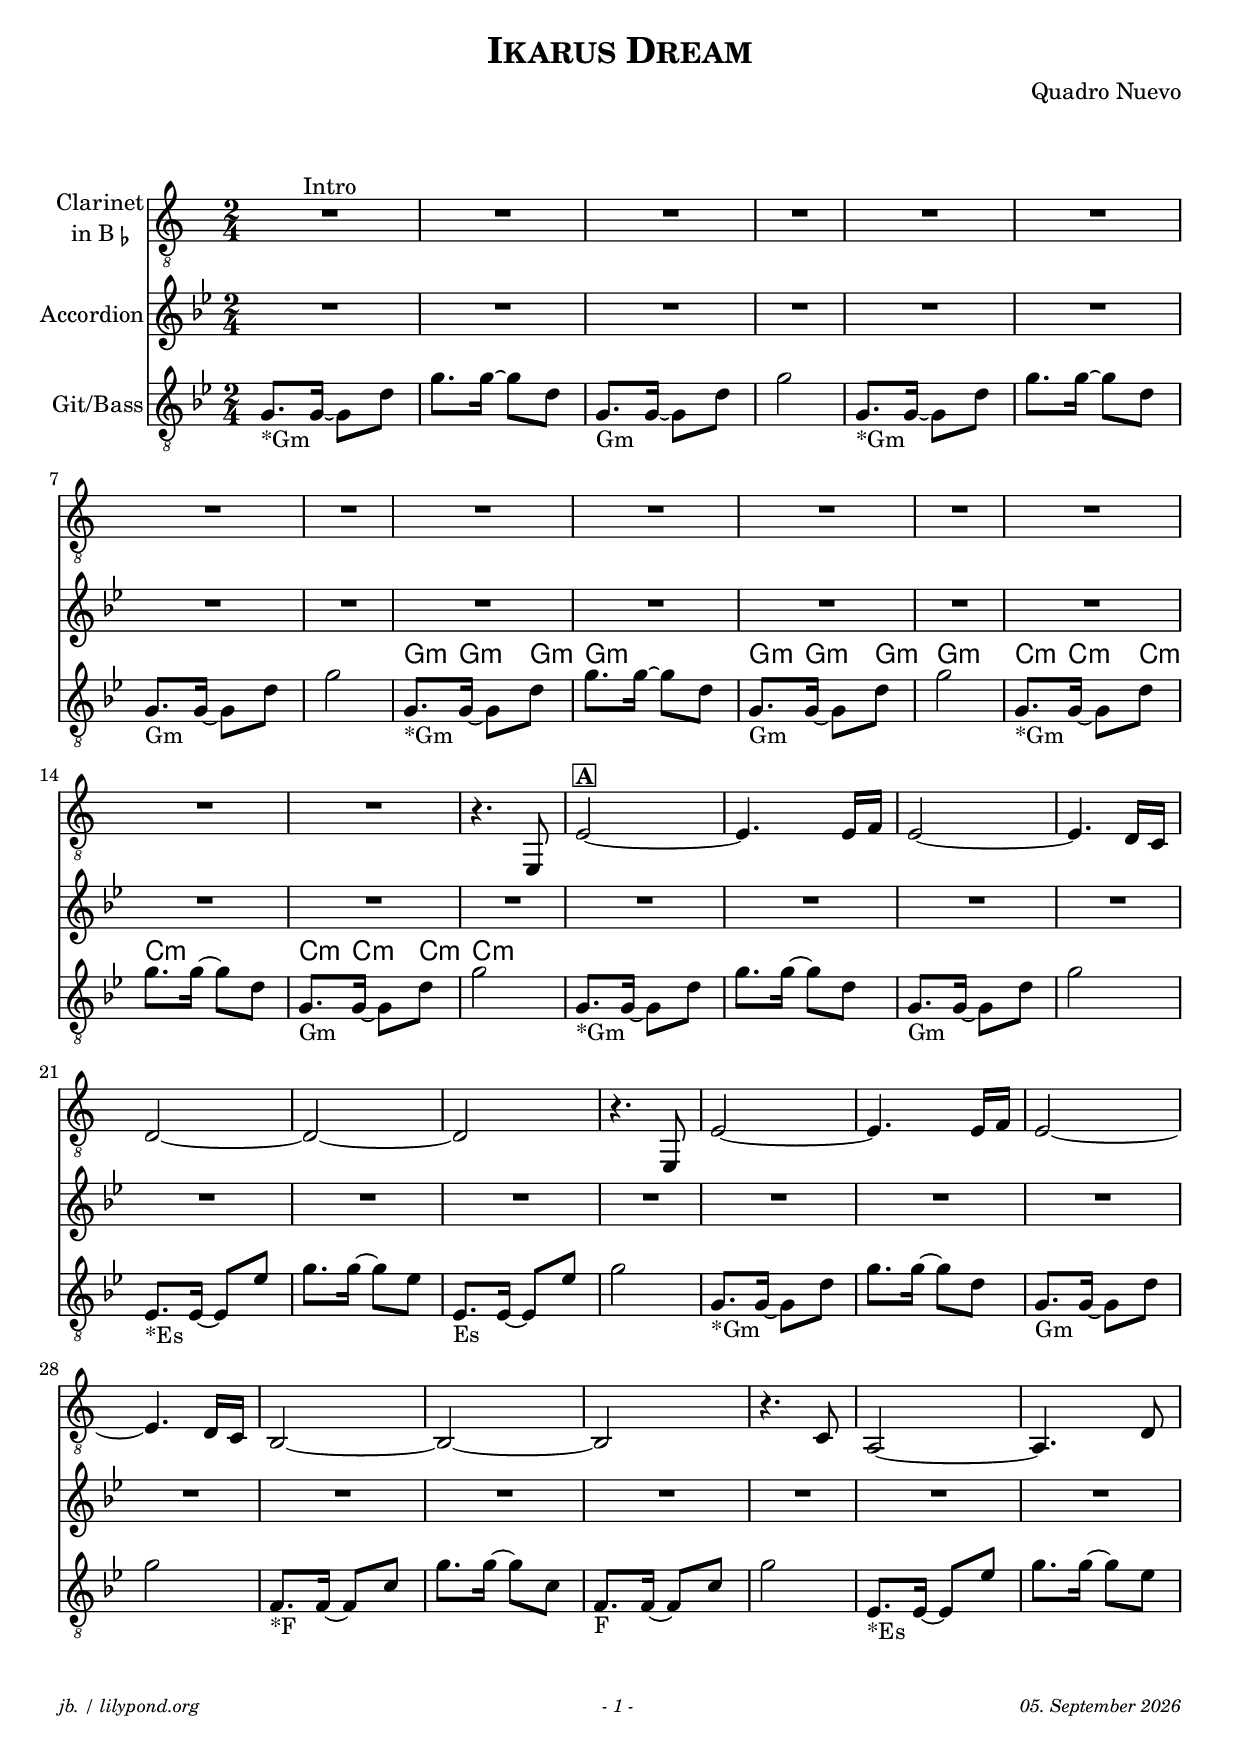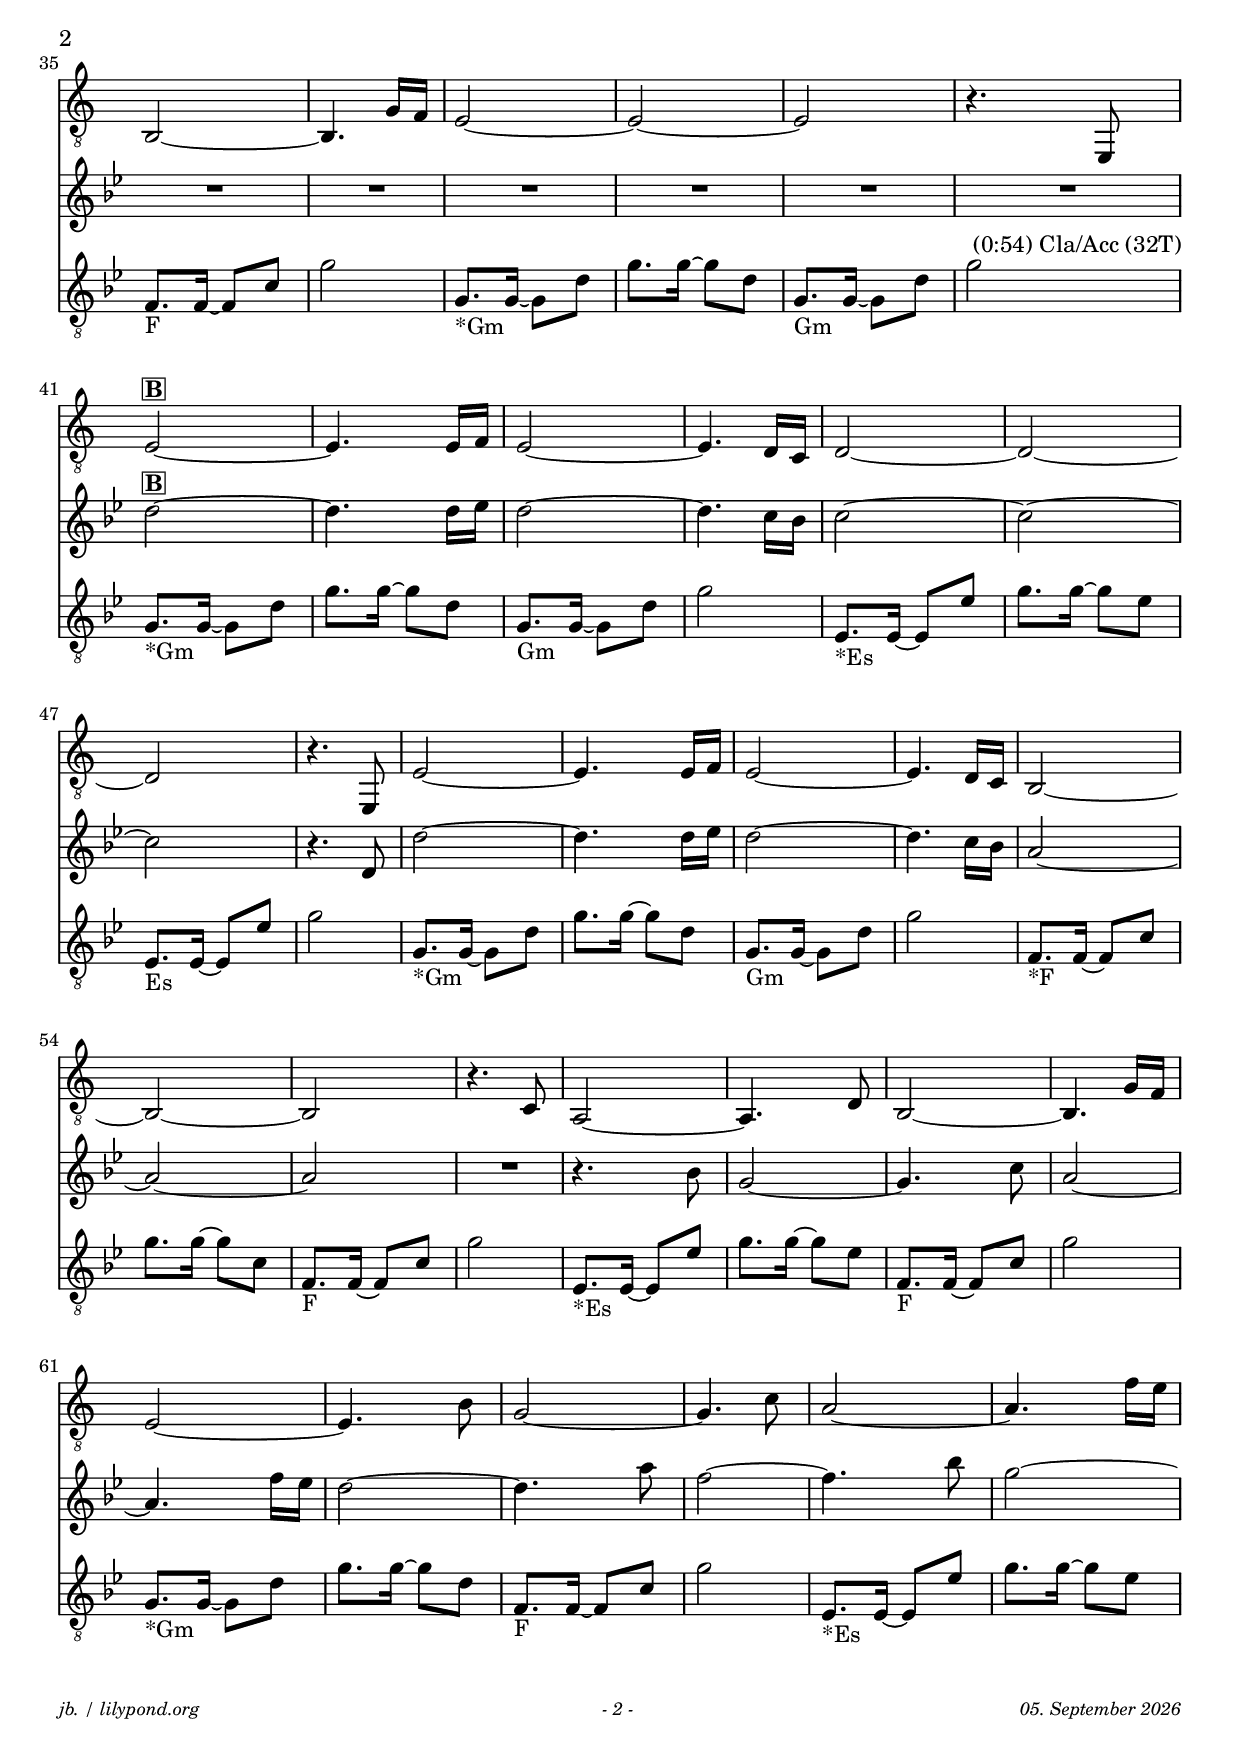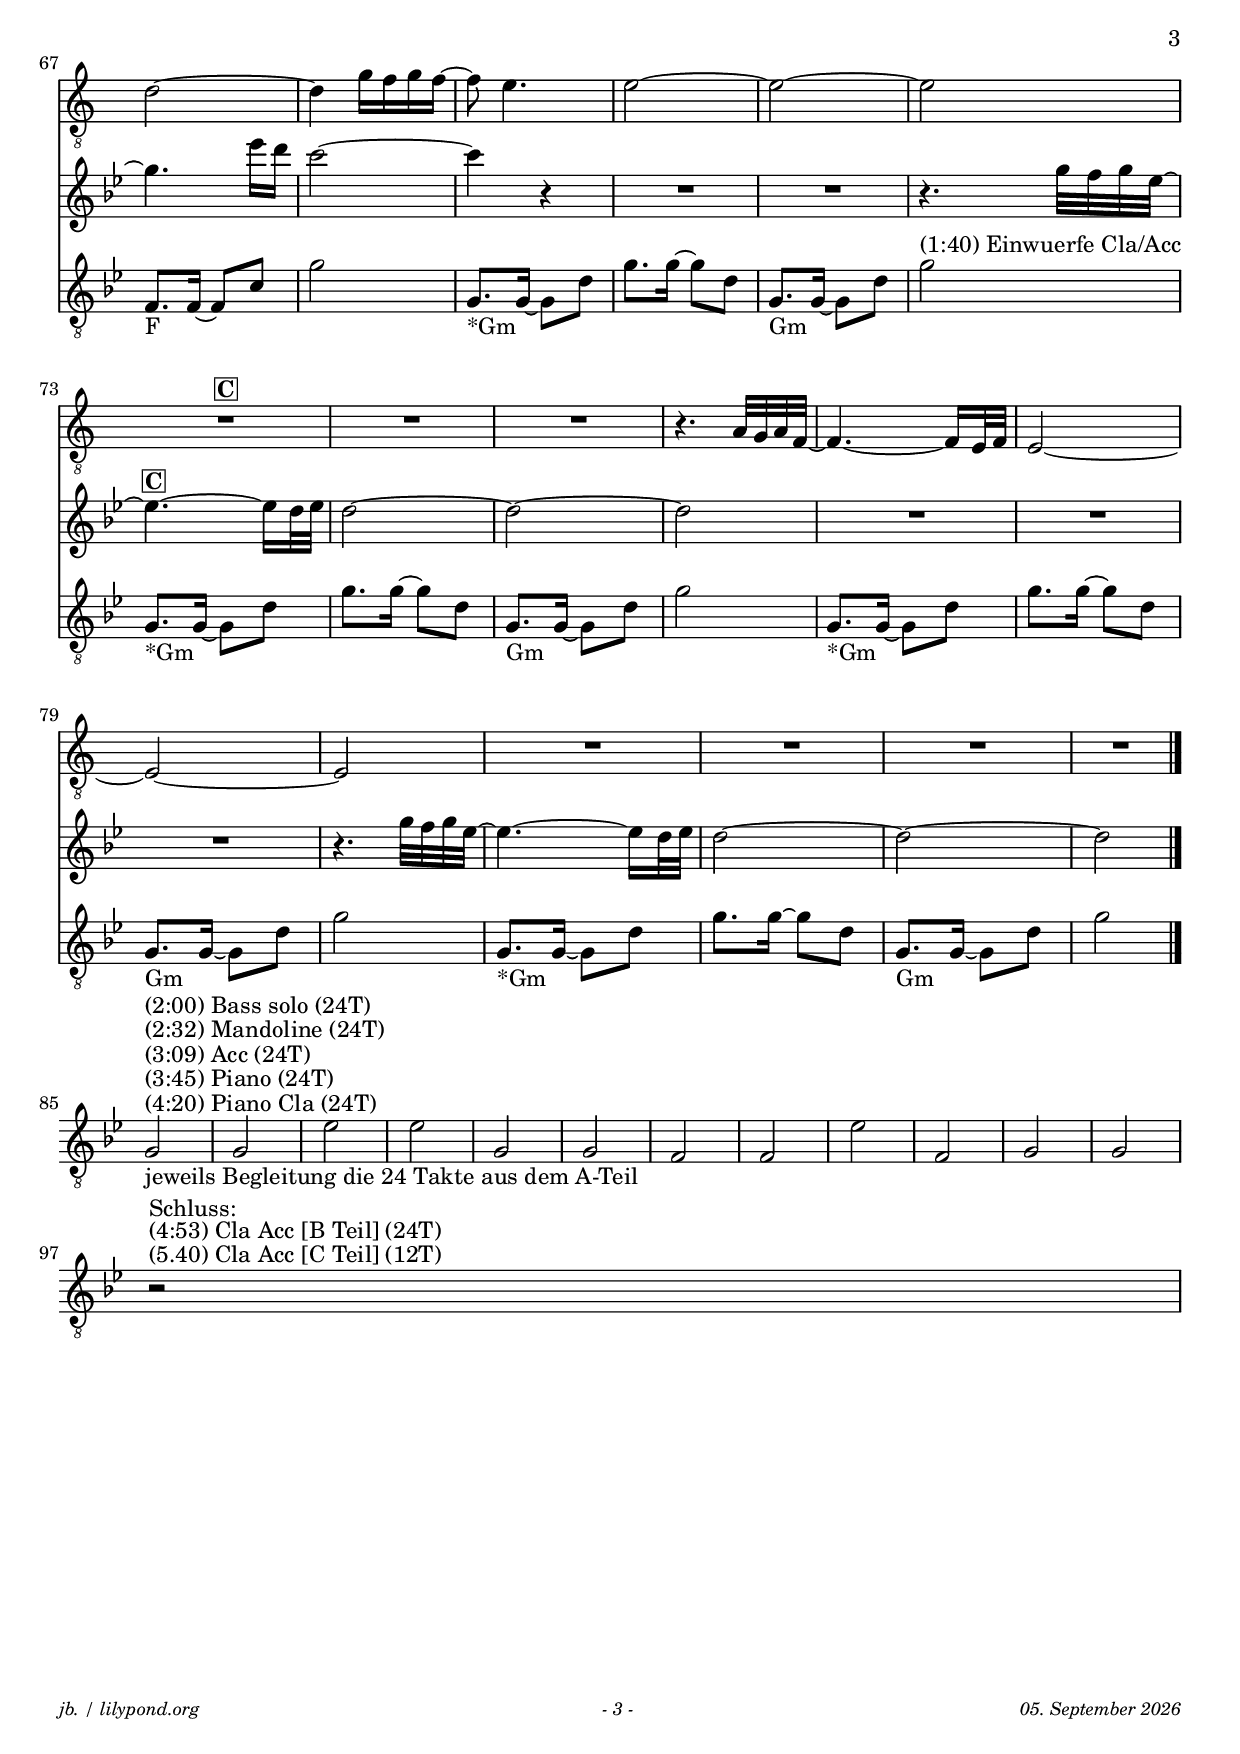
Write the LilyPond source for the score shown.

\version "2.20.0"

piecename_footerline = "Ikarus Dream"
\include "../_common/footers.ily"
\footer_common_with_pagenum 
\include "../_common/makros.ily"

\version "2.20.0"

\header {
  title = \markup \caps  {"Ikarus Dream"}
  composer = "Quadro Nuevo"
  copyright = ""
  arranger = " "
  }


\markup \vspace #1 % space between header and score

\version "2.20.0"
\include "../_common/makros.ily"

% -- music and text ------------------------------------------------
global = {
  \time 2/4
}


voice_clarinet= \fixed c { 
  R2^"Intro" R2*14 
  % [A]
  r4. d8  d'2~^\box_a d'4.
 16 es'16 d'2~d'4. c'16 bes c'2~2~2
  r4. d8 d'2~d'4. 16 es'16 d'2~d'4. c'16 bes a2~2~2 
  r4. bes8 g2~ g4. c'8 a2~4. f'16  es' 
  d'2~2~2 
  r4. d8 \break
  %  [b]
  d'2~^\box_b d'4. 16 es'16 d'2~d'4. c'16 bes c'2~2~2
  r4. d8 d'2~d'4. 16 es'16 d'2~d'4. c'16 bes  a2~2~2 
  r4. bes8 g2~ g4. c'8 a2~4. f'16  es' 
  d'2~d'4. a'8 f'2~f'4. bes'8 
  g'2~g'4. es''16 d'' c''2~c''4 f''16 es'' f'' es''~ es''8 d''4. d''2~2~2
  \break
  R2^\box_c R2 R2
  r4.  g'32 f' g' es'~ es'4.~16 d'32 es' d'2~2~2 
  R2*4
  
  
}

voice_accordion= \fixed c { 
  R2*14 
  % [A]
  R2*26
  
  d''2~^\box_b d''4. 16 es''16 d''2~d''4. c''16 bes' c''2~2~2
  r4. d'8 d''2~d''4. 16 es''16 d''2~d''4. c''16 bes'  a'2~2~2   
  R2 
  r4. bes'8 g'2~ g'4. c''8 a'2~4. f''16  es''
  d''2~d''4. a''8 f''2~f''4. bes''8 
  g''2~g''4. es'''16 d''' c'''2~c'''4 r4 R2*2
  
   r4.  g''32 f'' g'' es''~ es''4.^\box_c ~16 d''32 es'' d''2~2~2 
   R2*3
   r4.  g''32 f'' g'' es''~ es''4.~16 d''32 es'' d''2~2~2

  
  
}

voice_chords = \chordmode { 
  s2 * 8 
  g8.:m g16:m s8 g8:m g2:m   g8.:m g16:m s8 g8:m g2:m
  \transpose g c {g8.:m g16:m s8 g8:m g2:m   g8.:m g16:m s8 g8:m g2:m}
  

}

ostinato_one_g = { g8._"*Gm" 16~ 8 d' g'8. 16~ g'8 d'  }
ostinato_two_g = {                                     g8._"Gm" 16~ 8 d' g'2 }

ostinato_one_es = { es8._"*Es" 16~ 8 es' g'8. 16~ g'8 es' }
ostinato_two_es = {                                      es8._"Es" 16~ 8 es' g'2 }


ostinato_one_f =  { f8._"*F" 16~ 8 c' g'8. 16~ g'8 c' }
ostinato_two_f = {                                       f8._"F" 16~ 8 c' g'2 }

ostinato_bass_g = { 
  g8. 16~ 8 d' g'8. 16~ g'8 d' g8. 16~ 8 d' g'4. d8
}

voice_ostinato = \fixed c { 
 %intro
 \repeat unfold 4 { \ostinato_one_g \ostinato_two_g }

 %[A] clarinet
 %^"(0:24) Cla 24T" 
 \ostinato_one_g \ostinato_two_g
 \ostinato_one_es \ostinato_two_es
 \ostinato_one_g \ostinato_two_g
 \ostinato_one_f \ostinato_two_f
 \ostinato_one_es \ostinato_two_f
 \ostinato_one_g \ostinato_two_g
 
 % [b]  Clarinet / Accordion duett 0:54
 ^" (0:54) Cla/Acc (32T)"
 \ostinato_one_g \ostinato_two_g
 \ostinato_one_es \ostinato_two_es
 \ostinato_one_g \ostinato_two_g
 \ostinato_one_f \ostinato_two_f
 \ostinato_one_es \ostinato_two_f
 \ostinato_one_g \ostinato_two_f
 \ostinato_one_es \ostinato_two_f
 \ostinato_one_g \ostinato_two_g

% [c] 1:40 Einwuerfe Cla/acc
 ^"(1:40) Einwuerfe Cla/Acc"
 \ostinato_one_g \ostinato_two_g % acc einwurf
 \ostinato_one_g \ostinato_two_g % cla einwurf
 \ostinato_one_g \ostinato_two_g % acc einwurf
 
 % [a] bass solo 2:00
 \break
 g2_"jeweils Begleitung die 24 Takte aus dem A-Teil" 
 ^"(4:20) Piano Cla (24T)"
 ^"(3:45) Piano (24T)"
 ^"(3:09) Acc (24T)"
 ^"(2:32) Mandoline (24T)"
 ^"(2:00) Bass solo (24T)"
 g2 es' es' g g f f es' f g g \break
 
 r2^"(5.40) Cla Acc [C Teil] (12T)"
 ^"(4:53) Cla Acc [B Teil] (24T)"
 ^"Schluss: "
}





% -- container ---------------------------------------------
\score {
  <<
     
  \new Staff \with {
      midiInstrument = "clarinet"
      instrumentName = \markup { \center-column { "Clarinet"\line { "in B" \tiny \flat } } }  }
    {
     \global
     \key a  \minor
     \clef "treble_8"
     \transpose g a, 
         \voice_clarinet
     \bar "|."
    }
    
     \new Staff \with {
      midiInstrument = "accordion"
      instrumentName = "Accordion" }
    {
     \global
     \key g \minor
     \clef "treble"
         \voice_accordion
     \bar "|."
    }
 
   \new ChordNames  { 
    \voice_chords     
     }
     
 \new Staff \with {
      midiInstrument = "acoustic guitar (nylon)"
      instrumentName = "Git/Bass" }
    {
     \global
       \key g \minor
       \clef "treble_8"

     \voice_ostinato
    }
    
  
  >>
  \layout { }
  \midi { \tempo 4=80 }
}